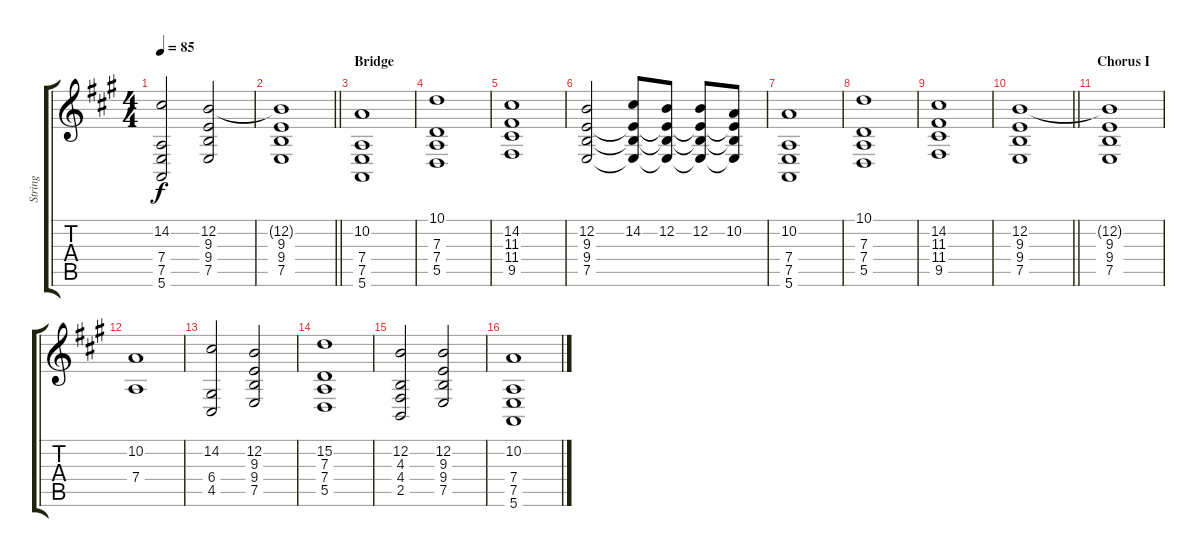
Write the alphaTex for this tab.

\track ("String" "String") {instrument stringensemble2}
\staff {score tabs}
\tuning (E4 B3 G3 D3 A2 E2) {hide}
\ts (4 4)
\tempo 85
\clef g2
\ks a
(14.2 7.4 7.5 5.6).2{dy f} (12.2 9.3 9.4 7.5).2 |
\barLineRight lightlight
(12.2{t} 9.3 9.4 7.5).1 |
\section ("" "Bridge")
(10.2 7.4 7.5 5.6).1 |
(10.1 7.3 7.4 5.5).1 |
(14.2 11.3 11.4 9.5).1 |
(12.2 9.3 9.4 7.5).2 (14.2 9.3{t} 9.4{t} 7.5{t}).8 (12.2 9.3{t} 9.4{t} 7.5{t}).8 (12.2 9.3{t} 9.4{t} 7.5{t}).8 (10.2 9.3{t} 9.4{t} 7.5{t}).8 |
(10.2 7.4 7.5 5.6).1 |
(10.1 7.3 7.4 5.5).1 |
(14.2 11.3 11.4 9.5).1 |
\barLineRight lightlight
(12.2 9.3 9.4 7.5).1 |
\section ("" "Chorus I")
(12.2{t} 9.3 9.4 7.5).1 |
(10.2 7.4).1 |
(14.2 6.4 4.5).2 (12.2 9.3 9.4 7.5).2 |
(15.2 7.3 7.4 5.5).1 |
(12.2 4.3 4.4 2.5).2 (12.2 9.3 9.4 7.5).2 |
(10.2 7.4 7.5 5.6).1
